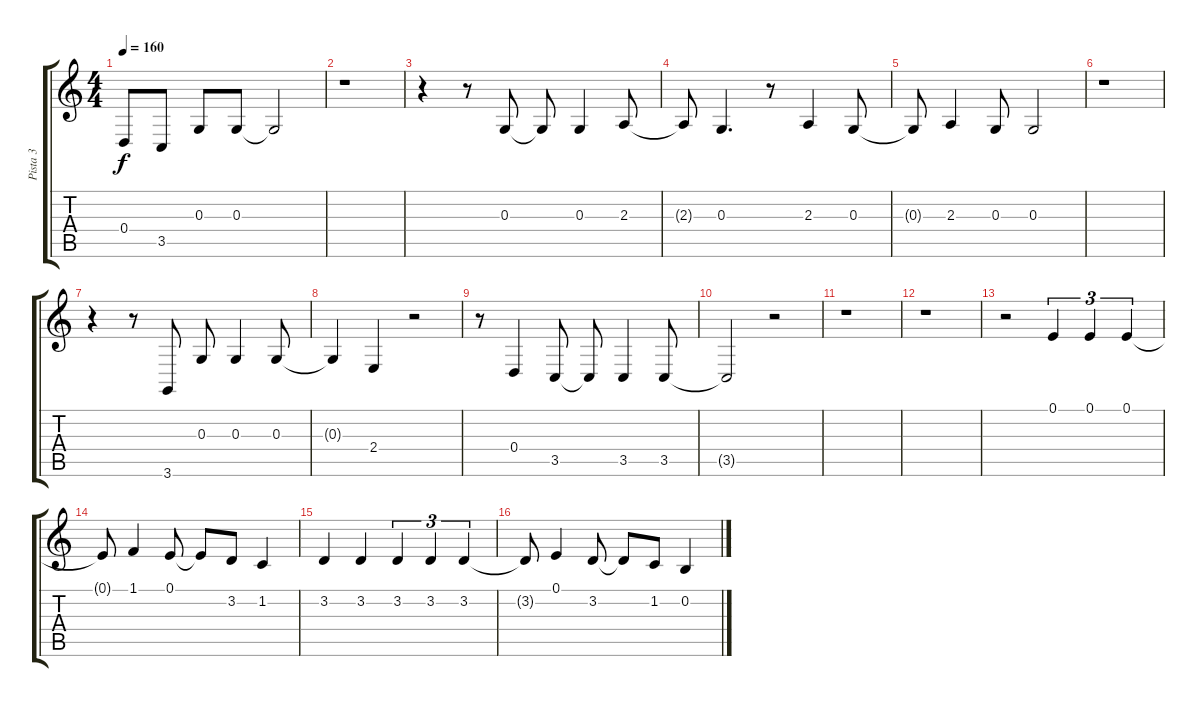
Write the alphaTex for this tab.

\track ("Pista 3" "Pista 3") {instrument stringensemble1}
\staff {score tabs}
\tuning (E4 B3 G3 D3 A2 E2) {hide}
\ts (4 4)
\tempo 160
\clef g2
\ks c
0.4{t}.8{dy f} 3.5.8 0.3.8 0.3.8 0.3{t}.2 |
r.1 |
r.4 r.8 0.3.8 0.3{t}.8 0.3.4 2.3.8 |
2.3{t}.8 0.3.4{d} r.8 2.3.4 0.3.8 |
0.3{t}.8 2.3.4 0.3.8 0.3.2 |
r.1 |
r.4 r.8 3.6.8 0.3.8 0.3.4 0.3.8 |
0.3{t}.4 2.4.4 r.2 |
r.8 0.4.4 3.5.8 3.5{t}.8 3.5.4 3.5.8 |
3.5{t}.2 r.2 |
r.1 |
r.1 |
r.2 0.1.4{tu (3 2)} 0.1.4{tu (3 2)} 0.1.4{tu (3 2)} |
0.1{t}.8 1.1.4 0.1.8 0.1{t}.8 3.2.8 1.2.4 |
3.2.4 3.2.4 3.2.4{tu (3 2)} 3.2.4{tu (3 2)} 3.2.4{tu (3 2)} |
3.2{t}.8 0.1.4 3.2.8 3.2{t}.8 1.2.8 0.2.4
